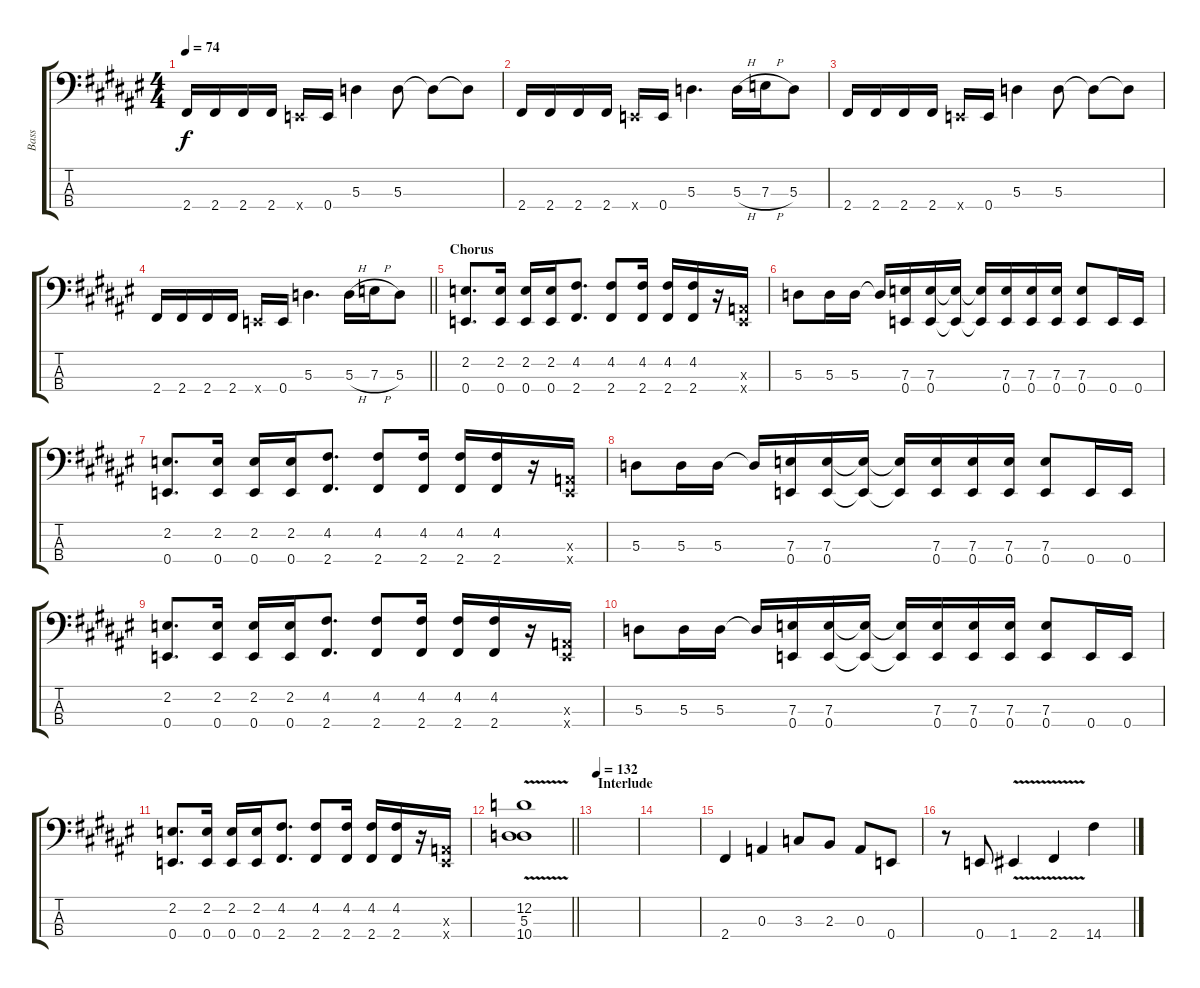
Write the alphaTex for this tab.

\track ("Bass" "Bass") {instrument electricbassfinger}
\staff {score tabs}
\tuning (G2 D2 A1 E1) {hide}
\ts (4 4)
\tempo 74
\clef f4
\ks f#
2.4.16{dy f} 2.4.16 2.4.16 2.4.16 0.4{x}.16 0.4.16 5.3.4 5.3.8 5.3{t}.8 5.3{t}.8 |
2.4.16 2.4.16 2.4.16 2.4.16 0.4{x}.16 0.4.16 5.3.4{d} 5.3{h}.16 7.3{h}.16 5.3.8 |
2.4.16 2.4.16 2.4.16 2.4.16 0.4{x}.16 0.4.16 5.3.4 5.3.8 5.3{t}.8 5.3{t}.8 |
\barLineRight lightlight
2.4.16 2.4.16 2.4.16 2.4.16 0.4{x}.16 0.4.16 5.3.4{d} 5.3{h}.16 7.3{h}.16 5.3.8 |
\section ("" "Chorus")
(2.2 0.4).8{d} (2.2 0.4).16 (2.2 0.4).16 (2.2 0.4).16 (4.2 2.4).8{d} (4.2 2.4).8 (4.2 2.4).16 (4.2 2.4).16 (4.2 2.4).16 r.16 (0.3{x} 0.4{x}).16 |
5.3.8 5.3.16 5.3.16 5.3{t}.16 (7.3 0.4).16 (7.3 0.4).16 (7.3{t} 0.4{t}).16 (7.3{t} 0.4{t}).16 (7.3 0.4).16 (7.3 0.4).16 (7.3 0.4).16 (7.3 0.4).8 0.4.16 0.4.16 |
(2.2 0.4).8{d} (2.2 0.4).16 (2.2 0.4).16 (2.2 0.4).16 (4.2 2.4).8{d} (4.2 2.4).8 (4.2 2.4).16 (4.2 2.4).16 (4.2 2.4).16 r.16 (0.3{x} 0.4{x}).16 |
5.3.8 5.3.16 5.3.16 5.3{t}.16 (7.3 0.4).16 (7.3 0.4).16 (7.3{t} 0.4{t}).16 (7.3{t} 0.4{t}).16 (7.3 0.4).16 (7.3 0.4).16 (7.3 0.4).16 (7.3 0.4).8 0.4.16 0.4.16 |
(2.2 0.4).8{d} (2.2 0.4).16 (2.2 0.4).16 (2.2 0.4).16 (4.2 2.4).8{d} (4.2 2.4).8 (4.2 2.4).16 (4.2 2.4).16 (4.2 2.4).16 r.16 (0.3{x} 0.4{x}).16 |
5.3.8 5.3.16 5.3.16 5.3{t}.16 (7.3 0.4).16 (7.3 0.4).16 (7.3{t} 0.4{t}).16 (7.3{t} 0.4{t}).16 (7.3 0.4).16 (7.3 0.4).16 (7.3 0.4).16 (7.3 0.4).8 0.4.16 0.4.16 |
(2.2 0.4).8{d} (2.2 0.4).16 (2.2 0.4).16 (2.2 0.4).16 (4.2 2.4).8{d} (4.2 2.4).8 (4.2 2.4).16 (4.2 2.4).16 (4.2 2.4).16 r.16 (0.3{x} 0.4{x}).16 |
\barLineRight lightlight
(12.2 5.3{v} 10.4).1 |
\section ("" "Interlude")
\tempo 132
|
|
2.4.4 0.3.4 3.3.8 2.3.8 0.3.8 0.4.8 |
r.8 0.4.8 1.4{v}.4 2.4{v}.4 14.4{ss}.4
